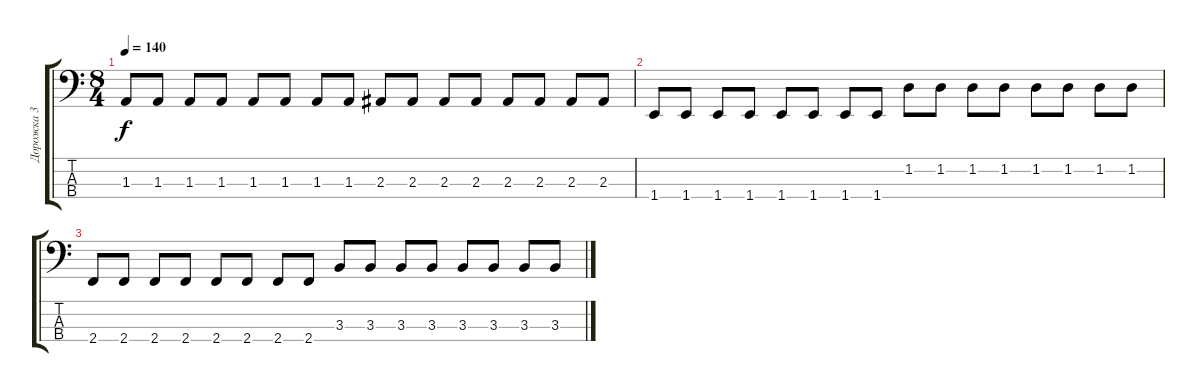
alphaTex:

\track ("Дорожка 3" "Дорожка 3") {instrument electricbassfinger}
\staff {score tabs}
\tuning (Gb2 Db2 Ab1 Eb1) {hide}
\ts (8 4)
\tempo 140
\clef f4
\ks c
1.3.8{dy f} 1.3.8 1.3.8 1.3.8 1.3.8 1.3.8 1.3.8 1.3.8 2.3.8 2.3.8 2.3.8 2.3.8 2.3.8 2.3.8 2.3.8 2.3.8 |
1.4.8 1.4.8 1.4.8 1.4.8 1.4.8 1.4.8 1.4.8 1.4.8 1.2.8 1.2.8 1.2.8 1.2.8 1.2.8 1.2.8 1.2.8 1.2.8 |
2.4.8 2.4.8 2.4.8 2.4.8 2.4.8 2.4.8 2.4.8 2.4.8 3.3.8 3.3.8 3.3.8 3.3.8 3.3.8 3.3.8 3.3.8 3.3.8
